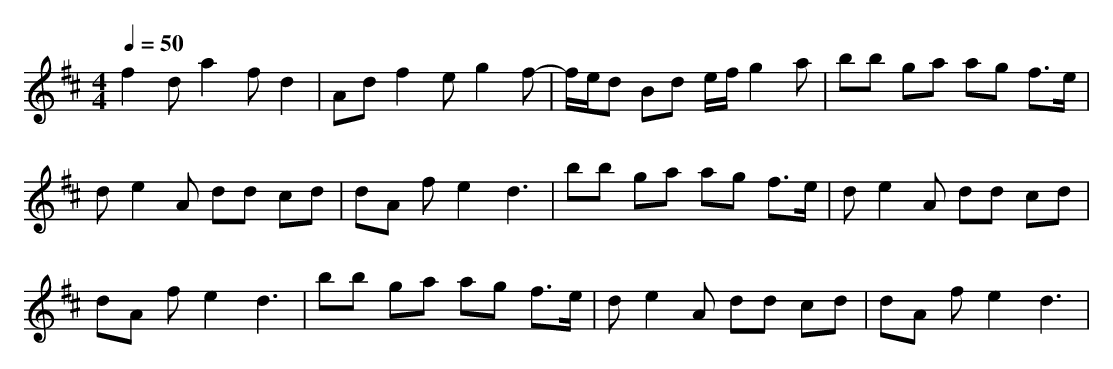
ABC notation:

X:1
T:
M: 4/4
L: 1/8
Q:1/4=50
K:D % 2 sharps
f2 da2f d2|Ad f2 eg2f-|f/2e/2d Bd e/2f/2g2a|bb ga ag f>e|
de2A dd cd|dA fe2d3|bb ga ag f>e|de2A dd cd|
dA fe2d3|bb ga ag f>e|de2A dd cd|dA fe2d3|
